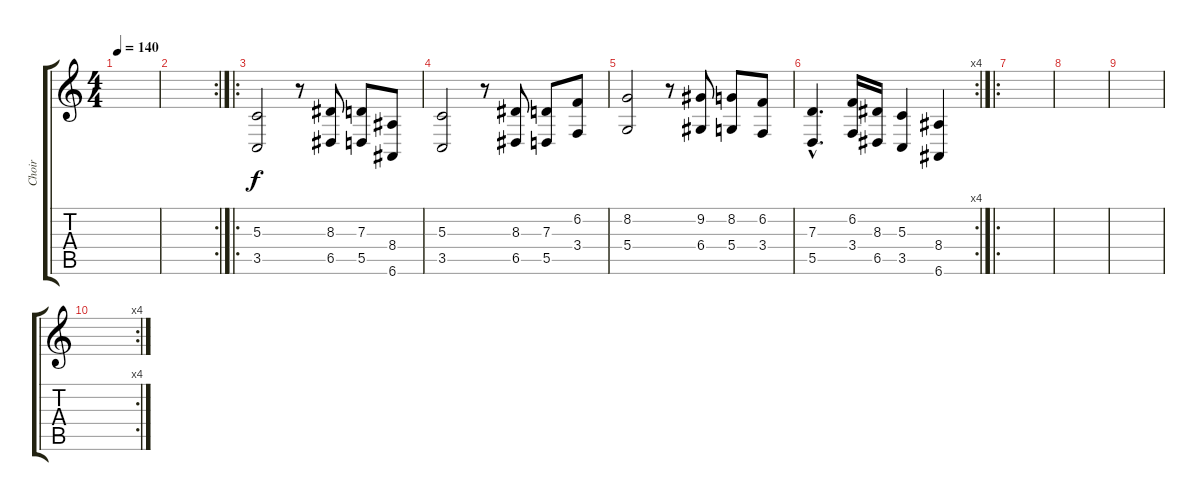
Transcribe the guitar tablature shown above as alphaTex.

\track ("Choir" "Choir") {instrument choiraahs}
\staff {score tabs}
\tuning (E4 B3 G3 D3 A2 E2) {hide}
\ts (4 4)
\tempo 140
\clef g2
\ks c
|
\rc 2
|
\ro
(5.3 3.5).2 r.8 (8.3 6.5).8 (7.3 5.5).8 (8.4 6.6).8 |
(5.3 3.5).2 r.8 (8.3 6.5).8 (7.3 5.5).8 (6.2 3.4).8 |
(8.2 5.4).2 r.8 (9.2 6.4).8 (8.2 5.4).8 (6.2 3.4).8 |
\rc 4
(7.3{hac} 5.5{hac}).4{d} (6.2 3.4).16 (8.3 6.5).16 (5.3 3.5).4 (8.4 6.6).4 |
\ro
|
|
|
\rc 4
